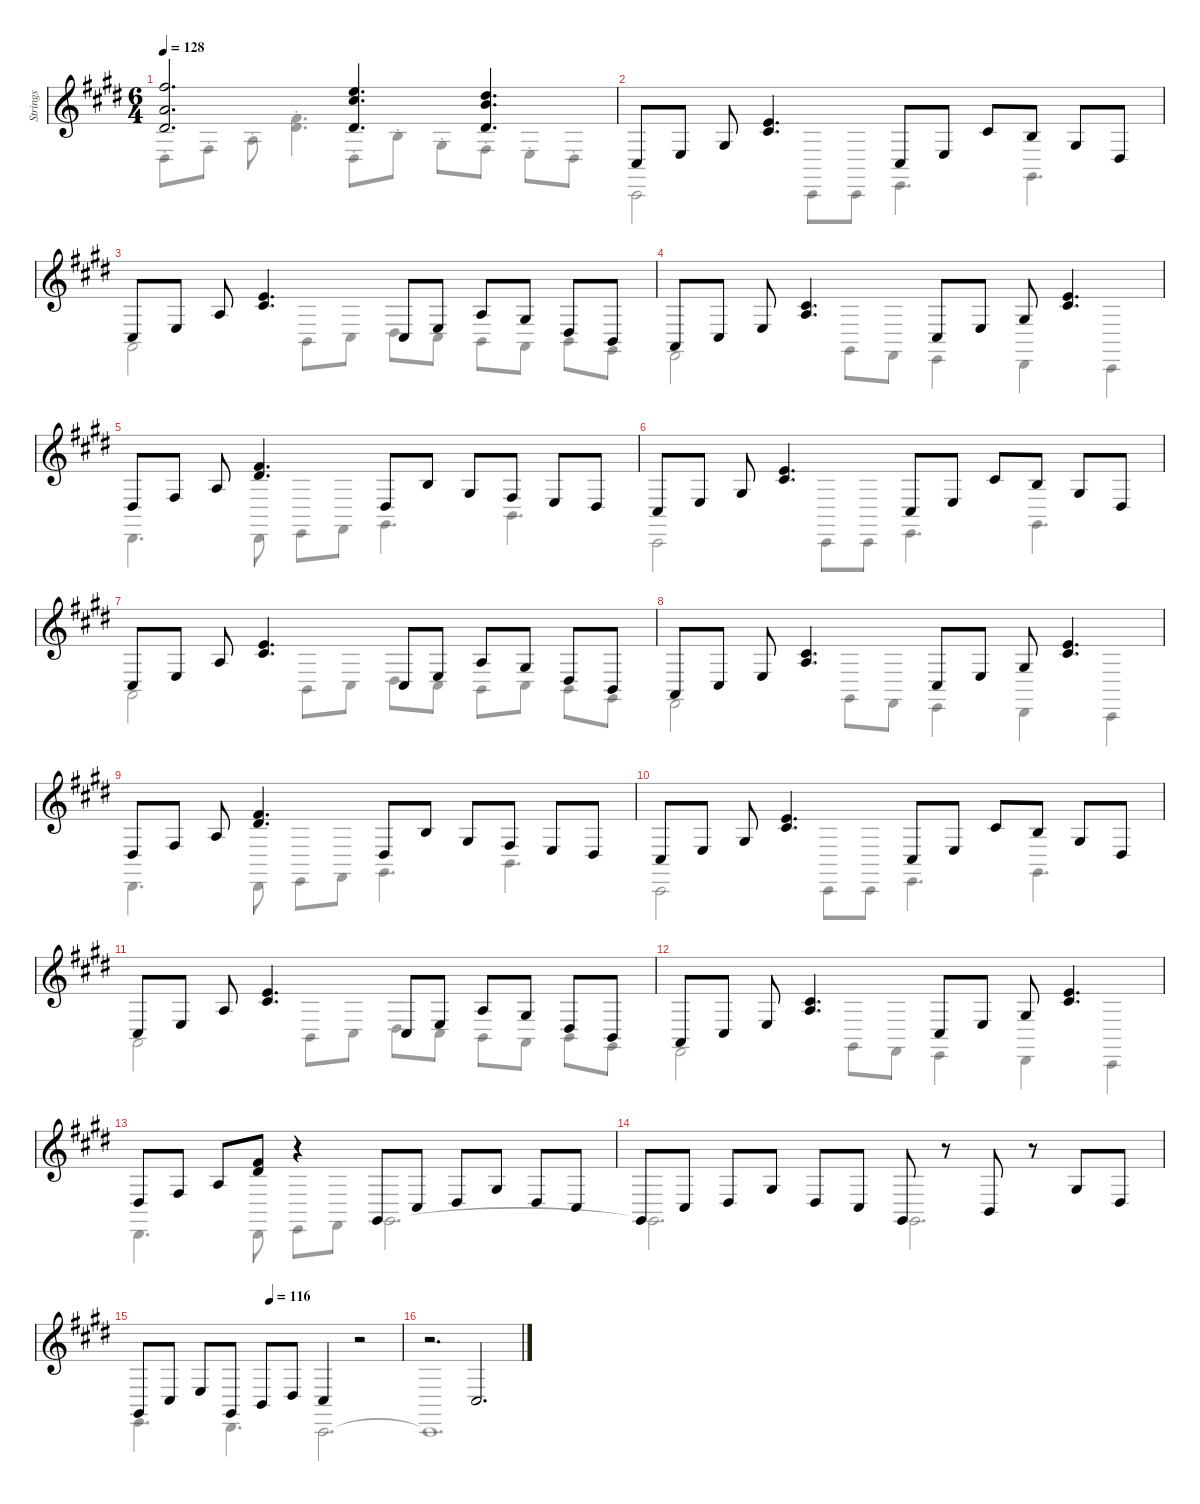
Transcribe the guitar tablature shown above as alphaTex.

\defaultSystemsLayout 4
\hideDynamics
\bracketExtendMode nobrackets
\firstSystemTrackNameMode fullname
\otherSystemsTrackNameMode fullname
\otherSystemsTrackNameOrientation horizontal
\track ("Strings" "vln.") {mute instrument stringensemble1}
\staff {score}
\tuning (E4 B3 G3 D3 A2 C2)
\voice
\ts (6 4)
\tempo 128
\clef g2
\ks e
(19.2{acc #} 19.4{acc forcenatural} 18.5{acc #}).2{d dy ppp beam Up} (17.2{acc forcenatural} 18.3{acc #} 18.5{acc #}).4{d beam Up} (16.2{acc #} 16.3{acc forcenatural} 18.5{acc #}).4{d beam Up} |
4.5{acc #}.8{dy mp beam Up} 7.5{acc forcenatural}.8{beam Up} 6.4{acc #}.8{beam Up} (0.1{acc forcenatural} 6.3{acc #}).4{d beam Up} 4.5{acc #}.8{beam Up} 2.4{acc forcenatural}.8{beam Up} 6.3{acc #}.8{beam Up} 4.3{acc forcenatural}.8{beam Up} 6.4{acc #}.8{beam Up} 6.5{acc #}.8{beam Up} |
4.5{acc #}.8{beam Up} 2.4{acc forcenatural}.8{beam Up} 2.3{acc forcenatural}.8{beam Up} (0.1{acc forcenatural} 2.2{acc #}).4{d beam Up} 4.5{acc #}.8{beam Up} 2.4{acc forcenatural}.8{beam Up} 2.3{acc forcenatural}.8{beam Up} 1.3{acc #}.8{beam Up} 1.4{acc #}.8{beam Up} 2.5{acc forcenatural}.8{beam Up} |
0.5{acc forcenatural}.8{beam Up} 4.5{acc #}.8{beam Up} 2.4{acc forcenatural}.8{beam Up} (2.2{acc #} 2.3{acc forcenatural}).4{d beam Up} 4.5{acc #}.8{beam Up} 2.4{acc forcenatural}.8{beam Up} 1.3{acc #}.8{beam Up} (0.1{acc forcenatural} 2.2{acc #}).4{d beam Up} |
1.4{acc #}.8{beam Up} 4.4{acc #}.8{beam Up} 2.3{acc forcenatural}.8{beam Up} (2.1{acc #} 4.2{acc #}).4{d beam Up} 1.4{acc #}.8{beam Up} 0.2{acc forcenatural}.8{beam Up} 1.3{acc #}.8{beam Up} 4.4{acc #}.8{beam Up} 2.4{acc forcenatural}.8{beam Up} 1.4{acc #}.8{beam Up} |
4.5{acc #}.8{beam Up} 2.4{acc forcenatural}.8{beam Up} 1.3{acc #}.8{beam Up} (0.1{acc forcenatural} 2.2{acc #}).4{d beam Up} 4.5{acc #}.8{beam Up} 2.4{acc forcenatural}.8{beam Up} 2.2{acc #}.8{beam Up} 0.2{acc forcenatural}.8{beam Up} 1.3{acc #}.8{beam Up} 1.4{acc #}.8{beam Up} |
4.5{acc #}.8{beam Up} 2.4{acc forcenatural}.8{beam Up} 2.3{acc forcenatural}.8{beam Up} (0.1{acc forcenatural} 2.2{acc #}).4{d beam Up} 4.5{acc #}.8{beam Up} 2.4{acc forcenatural}.8{beam Up} 2.3{acc forcenatural}.8{beam Up} 1.3{acc #}.8{beam Up} 1.4{acc #}.8{beam Up} 2.5{acc forcenatural}.8{beam Up} |
0.5{acc forcenatural}.8{beam Up} 4.5{acc #}.8{beam Up} 2.4{acc forcenatural}.8{beam Up} (2.2{acc #} 2.3{acc forcenatural}).4{d beam Up} 4.5{acc #}.8{beam Up} 2.4{acc forcenatural}.8{beam Up} 1.3{acc #}.8{beam Up} (0.1{acc forcenatural} 2.2{acc #}).4{d beam Up} |
1.4{acc #}.8{beam Up} 4.4{acc #}.8{beam Up} 2.3{acc forcenatural}.8{beam Up} (2.1{acc #} 4.2{acc #}).4{d beam Up} 1.4{acc #}.8{beam Up} 0.2{acc forcenatural}.8{beam Up} 1.3{acc #}.8{beam Up} 4.4{acc #}.8{beam Up} 2.4{acc forcenatural}.8{beam Up} 1.4{acc #}.8{beam Up} |
4.5{acc #}.8{beam Up} 2.4{acc forcenatural}.8{beam Up} 1.3{acc #}.8{beam Up} (0.1{acc forcenatural} 2.2{acc #}).4{d beam Up} 4.5{acc #}.8{beam Up} 2.4{acc forcenatural}.8{beam Up} 2.2{acc #}.8{beam Up} 0.2{acc forcenatural}.8{beam Up} 1.3{acc #}.8{beam Up} 1.4{acc #}.8{beam Up} |
4.5{acc #}.8{beam Up} 2.4{acc forcenatural}.8{beam Up} 2.3{acc forcenatural}.8{beam Up} (0.1{acc forcenatural} 2.2{acc #}).4{d beam Up} 4.5{acc #}.8{beam Up} 2.4{acc forcenatural}.8{beam Up} 2.3{acc forcenatural}.8{beam Up} 1.3{acc #}.8{beam Up} 1.4{acc #}.8{beam Up} 2.5{acc forcenatural}.8{beam Up} |
0.5{acc forcenatural}.8{beam Up} 4.5{acc #}.8{beam Up} 2.4{acc forcenatural}.8{beam Up} (2.2{acc #} 2.3{acc forcenatural}).4{d beam Up} 4.5{acc #}.8{beam Up} 2.4{acc forcenatural}.8{beam Up} 1.3{acc #}.8{beam Up} (0.1{acc forcenatural} 2.2{acc #}).4{d beam Up} |
1.4{acc #}.8{beam Up} 4.4{acc #}.8{beam Up} 2.3{acc forcenatural}.8{beam Up} (2.1{acc #} 4.2{acc #}).8{beam Up} r.4{beam Up} 8.6{acc #}.8{beam Up} 4.5{acc #}.8{beam Up} 6.5{acc #}.8{beam Up} 6.4{acc #}.8{beam Up} 6.5{acc #}.8{beam Up} 4.5{acc #}.8{beam Up} |
8.6{acc #}.8{beam Up} 4.5{acc #}.8{beam Up} 6.5{acc #}.8{beam Up} 6.4{acc #}.8{beam Up} 6.5{acc #}.8{beam Up} 4.5{acc #}.8{beam Up} 8.6{acc #}.8{beam Up} r.8{beam Up} 2.5{acc forcenatural}.8{beam Up} r.8{beam Up} 1.3{acc #}.8{beam Up} 1.4{acc #}.8{beam Up} |
\tempo (116 0.5)
8.6{acc #}.8{beam Up} 4.5{acc #}.8{beam Up} 2.4{acc forcenatural}.8{beam Up} 8.6{acc #}.8{beam Up} 2.5{acc forcenatural}.8{beam Up} 1.4{acc #}.8{beam Up} 4.5{acc #}.4{beam Up} r.2{beam Up} |
r.2{d beam Up} 4.5{acc #}.2{d dy mf beam Up}
\voice
\clef g2
\ottava regular
\simile none
\ks e
6.5{st acc #}.8{dy mp beam Down} 4.4{st acc #}.8{beam Down} 2.3{st acc forcenatural}.8{beam Down} (2.1{st acc #} 4.2{st acc #}).4{d beam Down} 1.4{st acc #}.8{beam Down} 0.2{st acc forcenatural}.8{beam Down} 1.3{st acc #}.8{beam Down} 4.4{st acc #}.8{beam Down} 2.4{st acc forcenatural}.8{beam Down} 1.4{st acc #}.8{beam Down} |
1.6{acc #}.2{dy ppp beam Down} 1.6{acc #}.8{beam Down} 1.6{acc #}.8{beam Down} 4.6{acc forcenatural}.4{d beam Down} 8.6{acc #}.4{d beam Down} |
9.6{acc forcenatural}.2{beam Down} 11.6{acc forcenatural}.8{beam Down} 13.6{acc #}.8{beam Down} 15.6{acc #}.8{beam Down} 13.6{acc #}.8{beam Down} 11.6{acc forcenatural}.8{beam Down} 9.6{acc forcenatural}.8{beam Down} 11.6{acc forcenatural}.8{beam Down} 8.6{acc #}.8{beam Down} |
6.6{acc #}.2{beam Down} 8.6{acc #}.8{beam Down} 6.6{acc #}.8{beam Down} 4.6{acc forcenatural}.4{beam Down} 3.6{acc #}.4{beam Down} 1.6{acc #}.4{beam Down} |
3.6{acc #}.4{d beam Down} 3.6{acc #}.8{beam Down} 4.6{acc forcenatural}.8{beam Down} 6.6{acc #}.8{beam Down} 8.6{acc #}.4{d beam Down} 11.6{acc forcenatural}.4{d beam Down} |
1.6{acc #}.2{beam Down} 1.6{acc #}.8{beam Down} 1.6{acc #}.8{beam Down} 4.6{acc forcenatural}.4{d beam Down} 8.6{acc #}.4{d beam Down} |
9.6{acc forcenatural}.2{beam Down} 11.6{acc forcenatural}.8{beam Down} 13.6{acc #}.8{beam Down} 15.6{acc #}.8{beam Down} 13.6{acc #}.8{beam Down} 11.6{acc forcenatural}.8{beam Down} 13.6{acc #}.8{beam Down} 11.6{acc forcenatural}.8{beam Down} 8.6{acc #}.8{beam Down} |
6.6{acc #}.2{beam Down} 8.6{acc #}.8{beam Down} 6.6{acc #}.8{beam Down} 4.6{acc forcenatural}.4{beam Down} 3.6{acc #}.4{beam Down} 1.6{acc #}.4{beam Down} |
3.6{acc #}.4{d beam Down} 3.6{acc #}.8{beam Down} 4.6{acc forcenatural}.8{beam Down} 6.6{acc #}.8{beam Down} 8.6{acc #}.4{d beam Down} 11.6{acc forcenatural}.4{d beam Down} |
1.6{acc #}.2{beam Down} 1.6{acc #}.8{beam Down} 1.6{acc #}.8{beam Down} 4.6{acc forcenatural}.4{d beam Down} 8.6{acc #}.4{d beam Down} |
9.6{acc forcenatural}.2{beam Down} 11.6{acc forcenatural}.8{beam Down} 13.6{acc #}.8{beam Down} 15.6{acc #}.8{beam Down} 13.6{acc #}.8{beam Down} 11.6{acc forcenatural}.8{beam Down} 9.6{acc forcenatural}.8{beam Down} 11.6{acc forcenatural}.8{beam Down} 8.6{acc #}.8{beam Down} |
6.6{acc #}.2{beam Down} 8.6{acc #}.8{beam Down} 6.6{acc #}.8{beam Down} 4.6{acc forcenatural}.4{beam Down} 3.6{acc #}.4{beam Down} 1.6{acc #}.4{beam Down} |
3.6{acc #}.4{d beam Down} 3.6{acc #}.8{beam Down} 4.6{acc forcenatural}.8{beam Down} 6.6{acc #}.8{beam Down} 8.6{acc #}.2{d beam Down} |
8.6{t acc #}.2{d beam Down} 8.6{acc #}.2{d beam Down} |
4.6{acc forcenatural}.4{d beam Down} 3.6{acc #}.4{d beam Down} 1.6{acc #}.2{d beam Down} |
1.6{t acc #}.1{d dy f beam Down}
